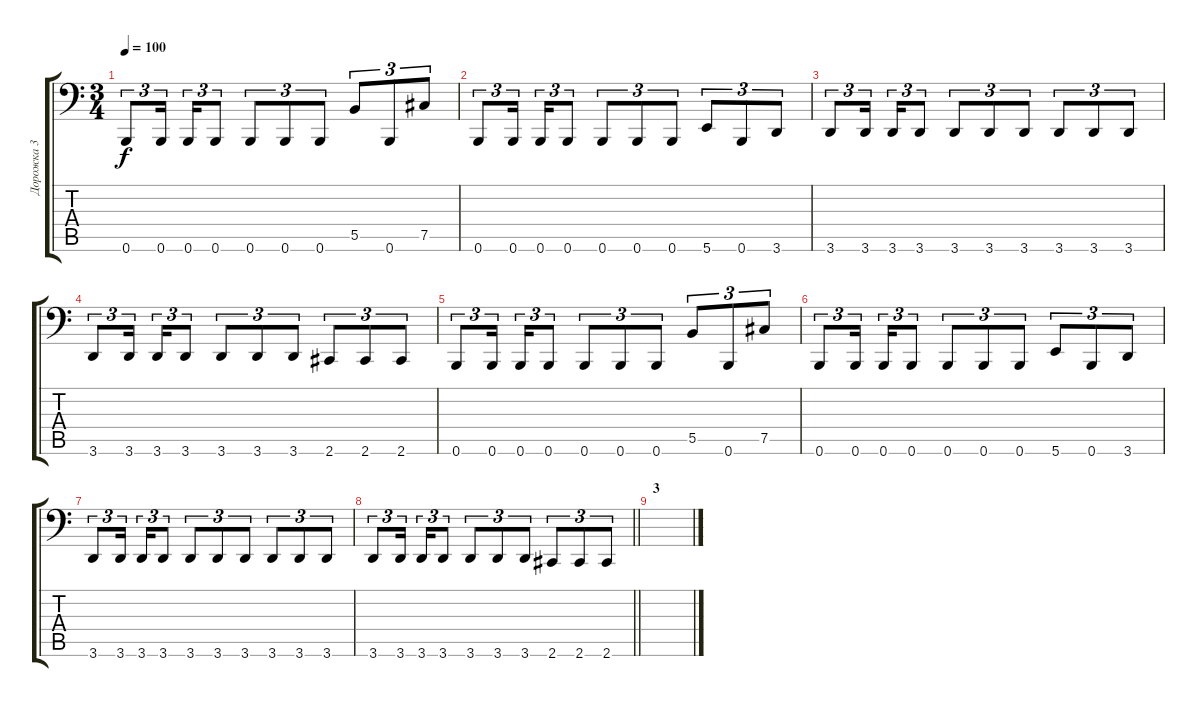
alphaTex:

\track ("Дорожка 3" "Дорожка 3") {instrument electricbassfinger}
\staff {score tabs}
\tuning (Db3 Ab2 E2 B1 Gb1 B0) {hide}
\ts (3 4)
\tempo 100
\clef f4
\ks c
0.6.8{tu (3 2) dy f} 0.6.16{tu (3 2) beam splitsecondary} 0.6.16{tu (3 2)} 0.6.8{tu (3 2)} 0.6.8{tu (3 2)} 0.6.8{tu (3 2)} 0.6.8{tu (3 2)} 5.5.8{tu (3 2)} 0.6.8{tu (3 2)} 7.5.8{tu (3 2)} |
0.6.8{tu (3 2)} 0.6.16{tu (3 2) beam splitsecondary} 0.6.16{tu (3 2)} 0.6.8{tu (3 2)} 0.6.8{tu (3 2)} 0.6.8{tu (3 2)} 0.6.8{tu (3 2)} 5.6.8{tu (3 2)} 0.6.8{tu (3 2)} 3.6.8{tu (3 2)} |
3.6.8{tu (3 2)} 3.6.16{tu (3 2) beam splitsecondary} 3.6.16{tu (3 2)} 3.6.8{tu (3 2)} 3.6.8{tu (3 2)} 3.6.8{tu (3 2)} 3.6.8{tu (3 2)} 3.6.8{tu (3 2)} 3.6.8{tu (3 2)} 3.6.8{tu (3 2)} |
3.6.8{tu (3 2)} 3.6.16{tu (3 2) beam splitsecondary} 3.6.16{tu (3 2)} 3.6.8{tu (3 2)} 3.6.8{tu (3 2)} 3.6.8{tu (3 2)} 3.6.8{tu (3 2)} 2.6.8{tu (3 2)} 2.6.8{tu (3 2)} 2.6.8{tu (3 2)} |
0.6.8{tu (3 2)} 0.6.16{tu (3 2) beam splitsecondary} 0.6.16{tu (3 2)} 0.6.8{tu (3 2)} 0.6.8{tu (3 2)} 0.6.8{tu (3 2)} 0.6.8{tu (3 2)} 5.5.8{tu (3 2)} 0.6.8{tu (3 2)} 7.5.8{tu (3 2)} |
0.6.8{tu (3 2)} 0.6.16{tu (3 2) beam splitsecondary} 0.6.16{tu (3 2)} 0.6.8{tu (3 2)} 0.6.8{tu (3 2)} 0.6.8{tu (3 2)} 0.6.8{tu (3 2)} 5.6.8{tu (3 2)} 0.6.8{tu (3 2)} 3.6.8{tu (3 2)} |
3.6.8{tu (3 2)} 3.6.16{tu (3 2) beam splitsecondary} 3.6.16{tu (3 2)} 3.6.8{tu (3 2)} 3.6.8{tu (3 2)} 3.6.8{tu (3 2)} 3.6.8{tu (3 2)} 3.6.8{tu (3 2)} 3.6.8{tu (3 2)} 3.6.8{tu (3 2)} |
\barLineRight lightlight
3.6.8{tu (3 2)} 3.6.16{tu (3 2) beam splitsecondary} 3.6.16{tu (3 2)} 3.6.8{tu (3 2)} 3.6.8{tu (3 2)} 3.6.8{tu (3 2)} 3.6.8{tu (3 2)} 2.6.8{tu (3 2)} 2.6.8{tu (3 2)} 2.6.8{tu (3 2)} |
\section ("" "3")
